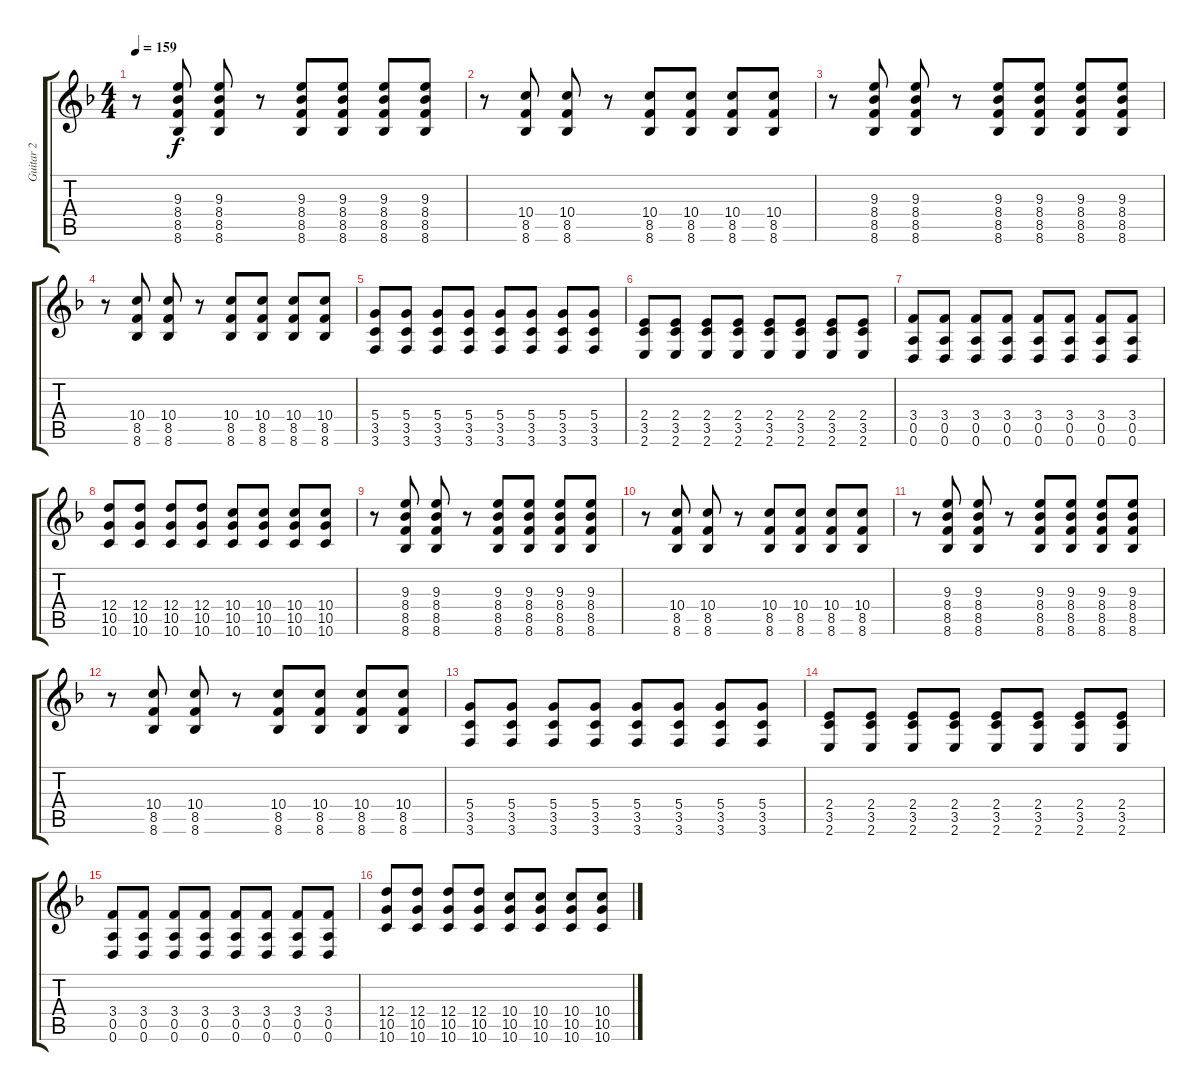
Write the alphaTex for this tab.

\track ("Guitar 2" "Guitar 2") {instrument distortionguitar}
\staff {score tabs}
\tuning (E4 B3 G3 D3 A2 D2) {hide}
\ts (4 4)
\tempo 159
\clef g2
\ks f
r.8{dy f} (9.3 8.4 8.5 8.6).8 (9.3 8.4 8.5 8.6).8 r.8 (9.3 8.4 8.5 8.6).8 (9.3 8.4 8.5 8.6).8 (9.3 8.4 8.5 8.6).8 (9.3 8.4 8.5 8.6).8 |
r.8 (10.4 8.5 8.6).8 (10.4 8.5 8.6).8 r.8 (10.4 8.5 8.6).8 (10.4 8.5 8.6).8 (10.4 8.5 8.6).8 (10.4 8.5 8.6).8 |
r.8 (9.3 8.4 8.5 8.6).8 (9.3 8.4 8.5 8.6).8 r.8 (9.3 8.4 8.5 8.6).8 (9.3 8.4 8.5 8.6).8 (9.3 8.4 8.5 8.6).8 (9.3 8.4 8.5 8.6).8 |
r.8 (10.4 8.5 8.6).8 (10.4 8.5 8.6).8 r.8 (10.4 8.5 8.6).8 (10.4 8.5 8.6).8 (10.4 8.5 8.6).8 (10.4 8.5 8.6).8 |
(5.4 3.5 3.6).8 (5.4 3.5 3.6).8 (5.4 3.5 3.6).8 (5.4 3.5 3.6).8 (5.4 3.5 3.6).8 (5.4 3.5 3.6).8 (5.4 3.5 3.6).8 (5.4 3.5 3.6).8 |
(2.4 3.5 2.6).8 (2.4 3.5 2.6).8 (2.4 3.5 2.6).8 (2.4 3.5 2.6).8 (2.4 3.5 2.6).8 (2.4 3.5 2.6).8 (2.4 3.5 2.6).8 (2.4 3.5 2.6).8 |
(3.4 0.5 0.6).8 (3.4 0.5 0.6).8 (3.4 0.5 0.6).8 (3.4 0.5 0.6).8 (3.4 0.5 0.6).8 (3.4 0.5 0.6).8 (3.4 0.5 0.6).8 (3.4 0.5 0.6).8 |
(12.4 10.5 10.6).8 (12.4 10.5 10.6).8 (12.4 10.5 10.6).8 (12.4 10.5 10.6).8 (10.4 10.5 10.6).8 (10.4 10.5 10.6).8 (10.4 10.5 10.6).8 (10.4 10.5 10.6).8 |
r.8 (9.3 8.4 8.5 8.6).8 (9.3 8.4 8.5 8.6).8 r.8 (9.3 8.4 8.5 8.6).8 (9.3 8.4 8.5 8.6).8 (9.3 8.4 8.5 8.6).8 (9.3 8.4 8.5 8.6).8 |
r.8 (10.4 8.5 8.6).8 (10.4 8.5 8.6).8 r.8 (10.4 8.5 8.6).8 (10.4 8.5 8.6).8 (10.4 8.5 8.6).8 (10.4 8.5 8.6).8 |
r.8 (9.3 8.4 8.5 8.6).8 (9.3 8.4 8.5 8.6).8 r.8 (9.3 8.4 8.5 8.6).8 (9.3 8.4 8.5 8.6).8 (9.3 8.4 8.5 8.6).8 (9.3 8.4 8.5 8.6).8 |
r.8 (10.4 8.5 8.6).8 (10.4 8.5 8.6).8 r.8 (10.4 8.5 8.6).8 (10.4 8.5 8.6).8 (10.4 8.5 8.6).8 (10.4 8.5 8.6).8 |
(5.4 3.5 3.6).8 (5.4 3.5 3.6).8 (5.4 3.5 3.6).8 (5.4 3.5 3.6).8 (5.4 3.5 3.6).8 (5.4 3.5 3.6).8 (5.4 3.5 3.6).8 (5.4 3.5 3.6).8 |
(2.4 3.5 2.6).8 (2.4 3.5 2.6).8 (2.4 3.5 2.6).8 (2.4 3.5 2.6).8 (2.4 3.5 2.6).8 (2.4 3.5 2.6).8 (2.4 3.5 2.6).8 (2.4 3.5 2.6).8 |
(3.4 0.5 0.6).8 (3.4 0.5 0.6).8 (3.4 0.5 0.6).8 (3.4 0.5 0.6).8 (3.4 0.5 0.6).8 (3.4 0.5 0.6).8 (3.4 0.5 0.6).8 (3.4 0.5 0.6).8 |
(12.4 10.5 10.6).8 (12.4 10.5 10.6).8 (12.4 10.5 10.6).8 (12.4 10.5 10.6).8 (10.4 10.5 10.6).8 (10.4 10.5 10.6).8 (10.4 10.5 10.6).8 (10.4 10.5 10.6).8
